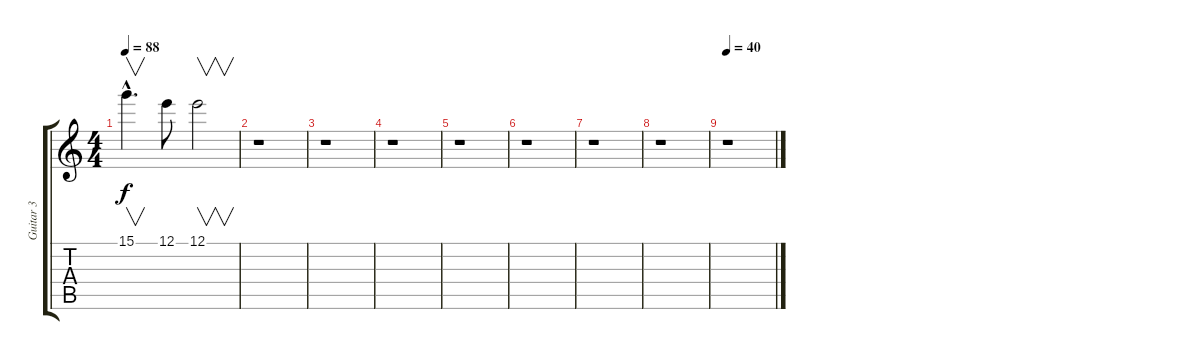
\track ("Guitar 3" "Guitar 3") {instrument distortionguitar}
\staff {score tabs}
\tuning (E4 B3 G3 D3 A2 E2) {hide}
\ts (4 4)
\tempo 88
\clef g2
\ks c
15.1{hac}.4{v d dy f} 12.1.8 12.1.2{v} |
r.1 |
r.1 |
r.1 |
r.1 |
r.1 |
r.1 |
r.1 |
\tempo 40
r.1
